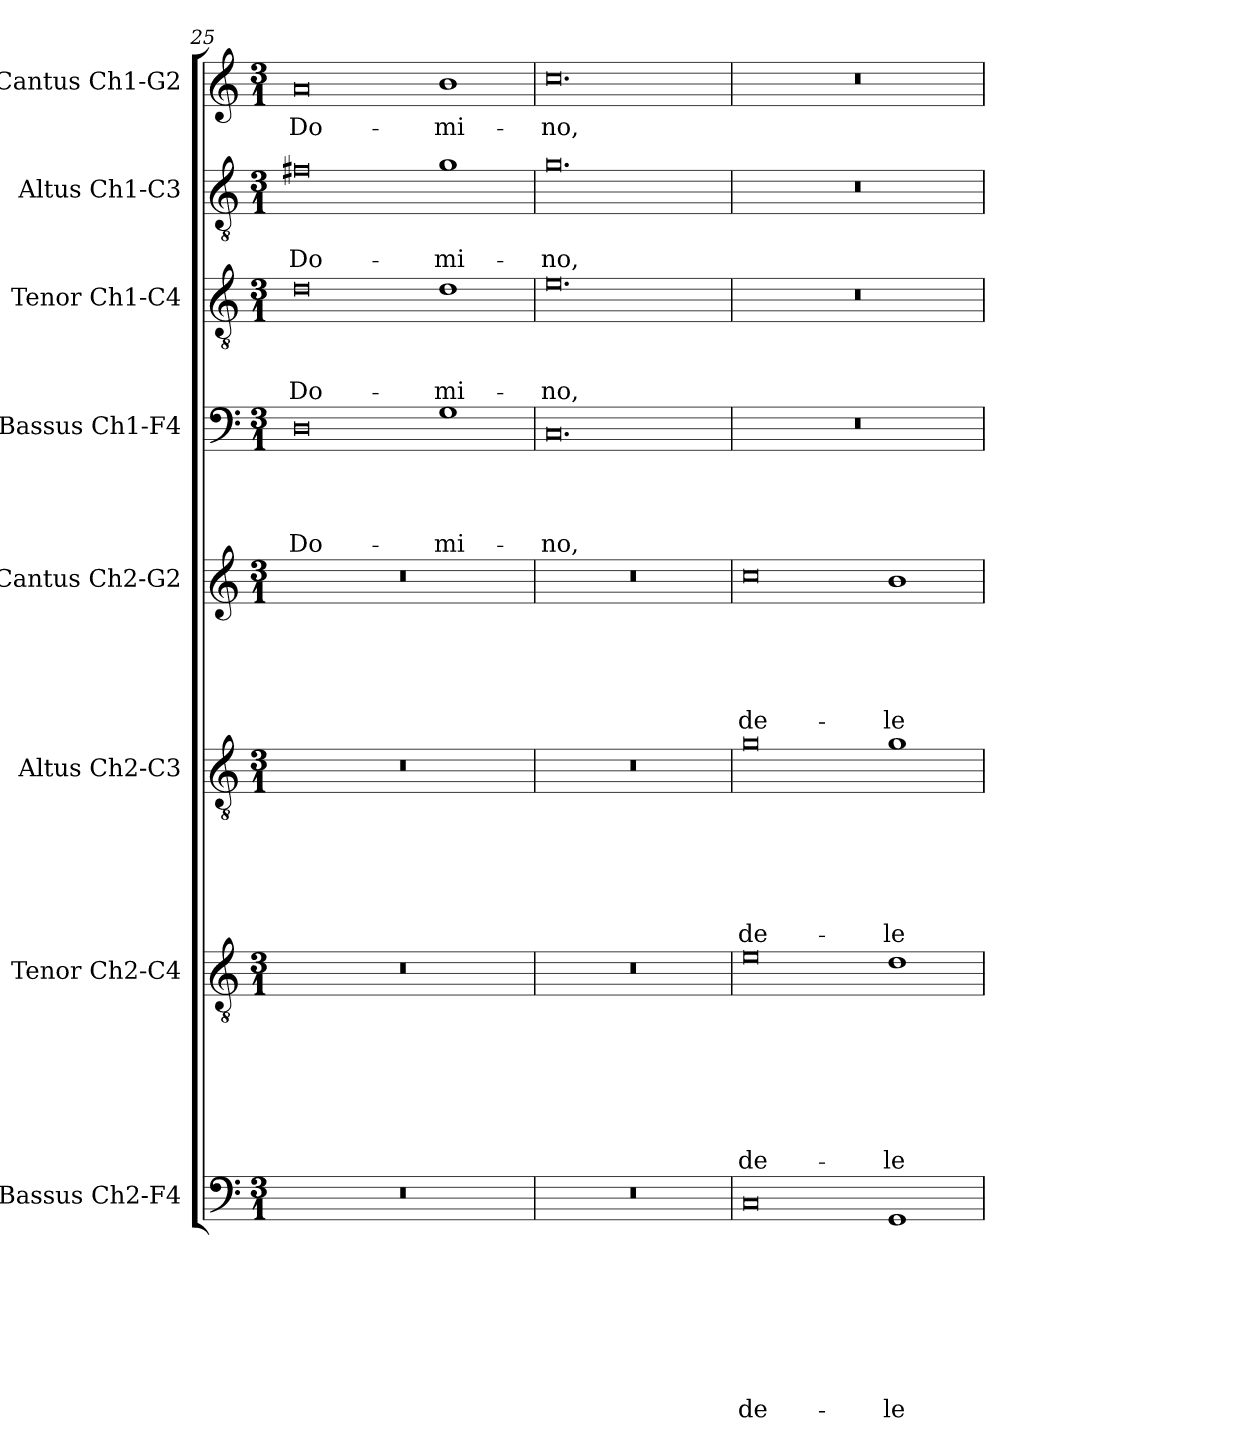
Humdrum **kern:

**kern	**text	**text	**text	**text	**text	**text	**text	**text	**kern	**text	**text	**text	**text	**text	**text	**text	**kern	**text	**text	**text	**text	**text	**text	**kern	**text	**text	**text	**text	**text	**kern	**text	**text	**text	**text	**kern	**text	**text	**text	**kern	**text	**text	**kern	**text
*part8	*part8	*part8	*part8	*part8	*part8	*part8	*part8	*part8	*part7	*part7	*part7	*part7	*part7	*part7	*part7	*part7	*part6	*part6	*part6	*part6	*part6	*part6	*part6	*part5	*part5	*part5	*part5	*part5	*part5	*part4	*part4	*part4	*part4	*part4	*part3	*part3	*part3	*part3	*part2	*part2	*part2	*part1	*part1
*staff8	*staff8	*staff8	*staff8	*staff8	*staff8	*staff8	*staff8	*staff8	*staff7	*staff7	*staff7	*staff7	*staff7	*staff7	*staff7	*staff7	*staff6	*staff6	*staff6	*staff6	*staff6	*staff6	*staff6	*staff5	*staff5	*staff5	*staff5	*staff5	*staff5	*staff4	*staff4	*staff4	*staff4	*staff4	*staff3	*staff3	*staff3	*staff3	*staff2	*staff2	*staff2	*staff1	*staff1
*I"Bassus Ch2-F4	*	*	*	*	*	*	*	*	*I"Tenor Ch2-C4	*	*	*	*	*	*	*	*I"Altus Ch2-C3	*	*	*	*	*	*	*I"Cantus Ch2-G2	*	*	*	*	*	*I"Bassus Ch1-F4	*	*	*	*	*I"Tenor Ch1-C4	*	*	*	*I"Altus Ch1-C3	*	*	*I"Cantus Ch1-G2	*
*I'B2	*	*	*	*	*	*	*	*	*I'T2	*	*	*	*	*	*	*	*I'A2	*	*	*	*	*	*	*I'C2	*	*	*	*	*	*I'B	*	*	*	*	*I'T	*	*	*	*I'A	*	*	*I'C	*
*clefF4	*	*	*	*	*	*	*	*	*clefGv2	*	*	*	*	*	*	*	*clefGv2	*	*	*	*	*	*	*clefG2	*	*	*	*	*	*clefF4	*	*	*	*	*clefGv2	*	*	*	*clefGv2	*	*	*clefG2	*
*k[]	*	*	*	*	*	*	*	*	*k[]	*	*	*	*	*	*	*	*k[]	*	*	*	*	*	*	*k[]	*	*	*	*	*	*k[]	*	*	*	*	*k[]	*	*	*	*k[]	*	*	*k[]	*
*C:	*	*	*	*	*	*	*	*	*C:	*	*	*	*	*	*	*	*C:	*	*	*	*	*	*	*C:	*	*	*	*	*	*C:	*	*	*	*	*C:	*	*	*	*C:	*	*	*C:	*
*M3/1	*	*	*	*	*	*	*	*	*M3/1	*	*	*	*	*	*	*	*M3/1	*	*	*	*	*	*	*M3/1	*	*	*	*	*	*M3/1	*	*	*	*	*M3/1	*	*	*	*M3/1	*	*	*M3/1	*
=25	=25	=25	=25	=25	=25	=25	=25	=25	=25	=25	=25	=25	=25	=25	=25	=25	=25	=25	=25	=25	=25	=25	=25	=25	=25	=25	=25	=25	=25	=25	=25	=25	=25	=25	=25	=25	=25	=25	=25	=25	=25	=25	=25
!	!	!	!	!	!	!	!	!	!	!	!	!	!	!	!	!	!	!	!	!	!	!	!	!	!	!	!	!	!	!	!	!	!	!LO:LY:b	!	!	!	!LO:LY:b	!	!	!LO:LY:b	!	!LO:LY:b
0.r	.	.	.	.	.	.	.	.	0.r	.	.	.	.	.	.	.	0.r	.	.	.	.	.	.	0.r	.	.	.	.	.	0D	.	.	.	Do-	0d	.	.	Do-	0f#X	.	Do-	0a	Do-
!	!	!	!	!	!	!	!	!	!	!	!	!	!	!	!	!	!	!	!	!	!	!	!	!	!	!	!	!	!	!	!	!	!	!LO:LY:b	!	!	!	!LO:LY:b	!	!	!LO:LY:b	!	!LO:LY:b
.	.	.	.	.	.	.	.	.	.	.	.	.	.	.	.	.	.	.	.	.	.	.	.	.	.	.	.	.	.	1G	.	.	.	-mi-	1d	.	.	-mi-	1g	.	-mi-	1b	-mi-
=26	=26	=26	=26	=26	=26	=26	=26	=26	=26	=26	=26	=26	=26	=26	=26	=26	=26	=26	=26	=26	=26	=26	=26	=26	=26	=26	=26	=26	=26	=26	=26	=26	=26	=26	=26	=26	=26	=26	=26	=26	=26	=26	=26
!	!	!	!	!	!	!	!	!	!	!	!	!	!	!	!	!	!	!	!	!	!	!	!	!	!	!	!	!	!	!	!	!	!	!LO:LY:b	!	!	!	!LO:LY:b	!	!	!LO:LY:b	!	!LO:LY:b
0.r	.	.	.	.	.	.	.	.	0.r	.	.	.	.	.	.	.	0.r	.	.	.	.	.	.	0.r	.	.	.	.	.	0.C	.	.	.	-no,	0.e	.	.	-no,	0.g	.	-no,	0.cc	-no,
=27	=27	=27	=27	=27	=27	=27	=27	=27	=27	=27	=27	=27	=27	=27	=27	=27	=27	=27	=27	=27	=27	=27	=27	=27	=27	=27	=27	=27	=27	=27	=27	=27	=27	=27	=27	=27	=27	=27	=27	=27	=27	=27	=27
!	!	!	!	!	!	!	!	!LO:LY:b	!	!	!	!	!	!	!	!LO:LY:b	!	!	!	!	!	!	!LO:LY:b	!	!	!	!	!	!LO:LY:b	!	!	!	!	!	!	!	!	!	!	!	!	!	!
0C	.	.	.	.	.	.	.	de-	0e	.	.	.	.	.	.	de-	0g	.	.	.	.	.	de-	0cc	.	.	.	.	de-	0.r	.	.	.	.	0.r	.	.	.	0.r	.	.	0.r	.
!	!	!	!	!	!	!	!	!LO:LY:b	!	!	!	!	!	!	!	!LO:LY:b	!	!	!	!	!	!	!LO:LY:b	!	!	!	!	!	!LO:LY:b	!	!	!	!	!	!	!	!	!	!	!	!	!	!
1GG	.	.	.	.	.	.	.	-le-	1d	.	.	.	.	.	.	-le-	1g	.	.	.	.	.	-le-	1b	.	.	.	.	-le-	.	.	.	.	.	.	.	.	.	.	.	.	.	.
=	=	=	=	=	=	=	=	=	=	=	=	=	=	=	=	=	=	=	=	=	=	=	=	=	=	=	=	=	=	=	=	=	=	=	=	=	=	=	=	=	=	=	=
*-	*-	*-	*-	*-	*-	*-	*-	*-	*-	*-	*-	*-	*-	*-	*-	*-	*-	*-	*-	*-	*-	*-	*-	*-	*-	*-	*-	*-	*-	*-	*-	*-	*-	*-	*-	*-	*-	*-	*-	*-	*-	*-	*-
